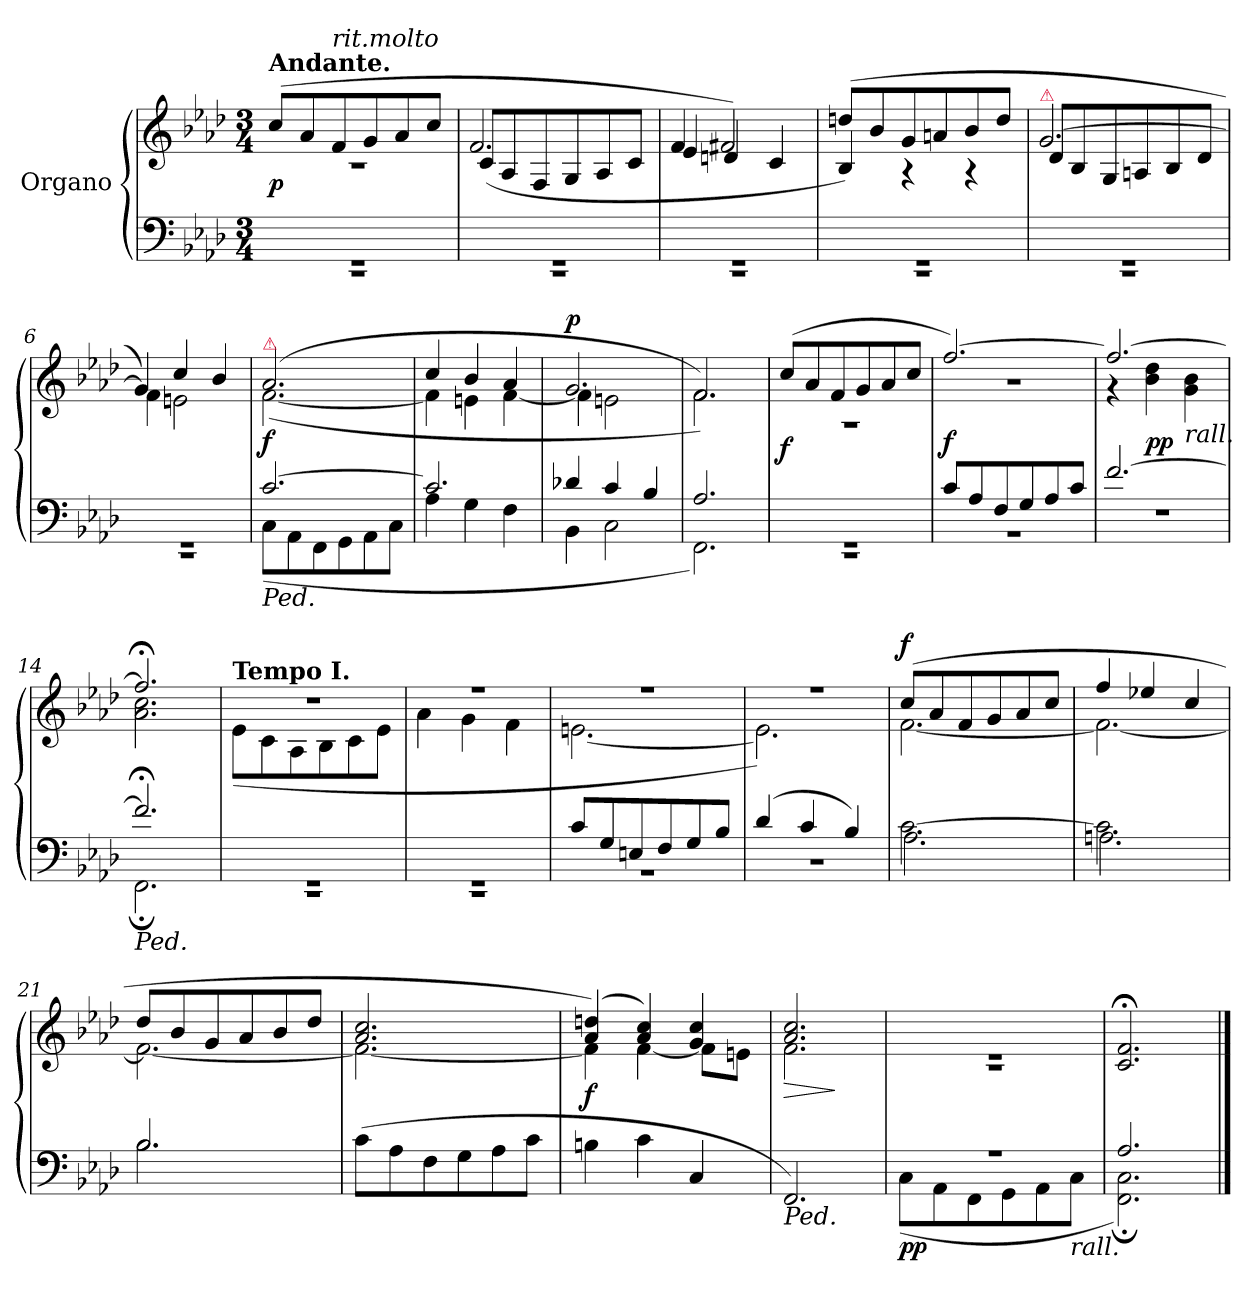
**kern	**kern	**dynam
*part1	*part1	*part1
*staff2	*staff1	*staff1/2
*I"Organo	*	*
*clefF4	*clefG2	*
*k[b-e-a-d-]	*k[b-e-a-d-]	*
*f:	*f:	*
*M3/4	*M3/4	*
=1	=1	=1
*^	*^	*
!	!	!LO:TX:a:B:t=Andante.	!	!
2.rEE	2.r	(8cc/L	2.r	p
.	.	8a-/	.	.
!	!	!LO:TX:a:i:t=rit.molto	!	!
.	.	8f/	.	.
.	.	8g/	.	.
.	.	8a-/	.	.
.	.	8cc/J	.	.
=2	=2	=2	=2	=2
2.rEE	2.r	2.f/	(8c/L	.
.	.	.	8A-/	.
.	.	.	8F/	.
.	.	.	8G/	.
.	.	.	8A-/	.
.	.	.	8c/J	.
=3	=3	=3	=3	=3
2.rEE	2.r	4f/	4e-/	.
.	.	2f#X/)	4dn/	.
.	.	.	4c/	.
=4	=4	=4	=4	=4
2.rEE	2.r	(>8ddn/L	4B-/)	.
.	.	8b-/	.	.
.	.	8g/	4r	.
.	.	8an/	.	.
.	.	8b-/	4r	.
.	.	8dd/J	.	.
=5	=5	=5	=5	=5
!	!	!LO:TX:a:color=crimson:t=⚠	!	!
2.rEE	2.r	[2.g/	8d-/L	.
.	.	.	8B-/	.
.	.	.	8G/	.
.	.	.	8An/	.
.	.	.	8B-/	.
.	.	.	8d-/J	.
=6	=6	=6	=6	=6
2.rEE	2.r	4g/])	4f\	.
.	.	(4cc/	2en\)	.
.	.	4b-/	.	.
=7	=7	=7	=7	=7
!	!	!LO:TX:a:color=crimson:t=⚠	!	!
!LO:TX:b:i:t=Ped.	!	!	!	!
[2.c/	(8C\L	(2.a-/	([2.f\	f
.	8AA-\	.	.	.
.	8FF\	.	.	.
.	8GG\	.	.	.
.	8AA-\	.	.	.
.	8C\J	.	.	.
=8	=8	=8	=8	=8
2.c/]	4A-\	4cc/	4f\]	.
.	4G\	4b-/	4en\	.
.	4F\	4a-/	[4f\	.
=9	=9	=9	=9	=9
!	!	!	!	!LO:DY:a
4d-X/	4BB-\	2.g/	4f\]	p
4c/	2C\	.	2en\	.
4B-/	.	.	.	.
=10	=10	=10	=10	=10
2.A-/	2.FF\)	2.f/))	2.f\	.
=11	=11	=11	=11	=11
2.rEE	2.r	(8cc/L	2.rA	f
.	.	8a-/	.	.
.	.	8f/	.	.
.	.	8g/	.	.
.	.	8a-/	.	.
.	.	8cc/J	.	.
=12	=12	=12	=12	=12
8c/L	2.rBB	[2.ff/)	2.r	f
8A-/	.	.	.	.
8F/	.	.	.	.
8G/	.	.	.	.
8A-/	.	.	.	.
8c/J	.	.	.	.
=13	=13	=13	=13	=13
[2.f/	2.rF	2.ff/_	4r	.
.	.	.	4b-\ 4dd-\	pp
!	!	!	!LO:TX:b:i:t=rall.	!
.	.	.	4g\ 4b-\	.
=14	=14	=14	=14	=14
!LO:TX:b:i:t=Ped.	!	!	!	!
2.f;</]	2.FF;<\	2.ff;</]	2.a-\ 2.cc\	.
=15	=15	=15	=15	=15
!	!	!LO:TX:a:B:t=Tempo I.	!	!
2.rEE	2.r	2.rdd	(8e-\L	.
.	.	.	8c\	.
.	.	.	8A-\	.
.	.	.	8B-\	.
.	.	.	8c\	.
.	.	.	8e-\J	.
=16	=16	=16	=16	=16
2.rEE	2.r	2.rff	4a-\	.
.	.	.	4g\	.
.	.	.	4f\	.
=17	=17	=17	=17	=17
8c/L	2.r	2.rff	[2.en\	.
8G/	.	.	.	.
8En/	.	.	.	.
8F/	.	.	.	.
8G/	.	.	.	.
8B-/J	.	.	.	.
=18	=18	=18	=18	=18
(4d-/	2.r	2.rff	2.e\])	.
4c/	.	.	.	.
4B-/)	.	.	.	.
=19	=19	=19	=19	=19
!	!	!	!	!LO:DY:a
[2.c\	2.A-	(8cc/L	[2.f\	f
.	.	8a-/	.	.
.	.	8f/	.	.
.	.	8g/	.	.
.	.	8a-/	.	.
.	.	8cc/J	.	.
=20	=20	=20	=20	=20
2.c\]	2.An	4ff/	2.f\_	.
.	.	4ee-X/	.	.
.	.	4cc/	.	.
=21	=21	=21	=21	=21
2.B-/	2.B-\	8dd-/L	2.f\_	.
.	.	8b-/	.	.
.	.	8g/	.	.
.	.	8a-/	.	.
.	.	8b-/	.	.
.	.	8dd-/J	.	.
*v	*v	*	*	*
=22	=22	=22	=22
(8c\L	2.a-/ 2.cc/	2.f\_	.
8A-\	.	.	.
8F\	.	.	.
8G\	.	.	.
8A-\	.	.	.
8c\J	.	.	.
=23	=23	=23	=23
4Bn\	(4a-/ 4ddn/)	4f\]	f
4c\	4a-/ 4cc/)	[4f\	.
4C/	4g/ 4cc/	8f\L]	.
.	.	8en\J	.
=24	=24	=24	=24
!LO:TX:b:i:t=Ped.	!	!	!
!	!	!	!LO:HP:b
2.FF/)	2.a-/ 2.cc/	2.f\	>
*	*v	*v	*
.	.	]
=25	=25	=25
*^	*^	*
!	!	!	!	!LO:DY:b=2
2.rA	(8C\L	2.rc	2.r	pp
.	8AA-\	.	.	.
.	8FF\	.	.	.
.	8GG\	.	.	.
.	8AA-\	.	.	.
!	!LO:TX:b:i:t=rall.	!	!	!
.	8C\J	.	.	.
*	*	*v	*v	*
=26	=26	=26	=26
2.A-/	2.FF;<\ 2.C;<\)	2.c;</ 2.f;</	.
*v	*v	*	*
==	==	==
*-	*-	*-
